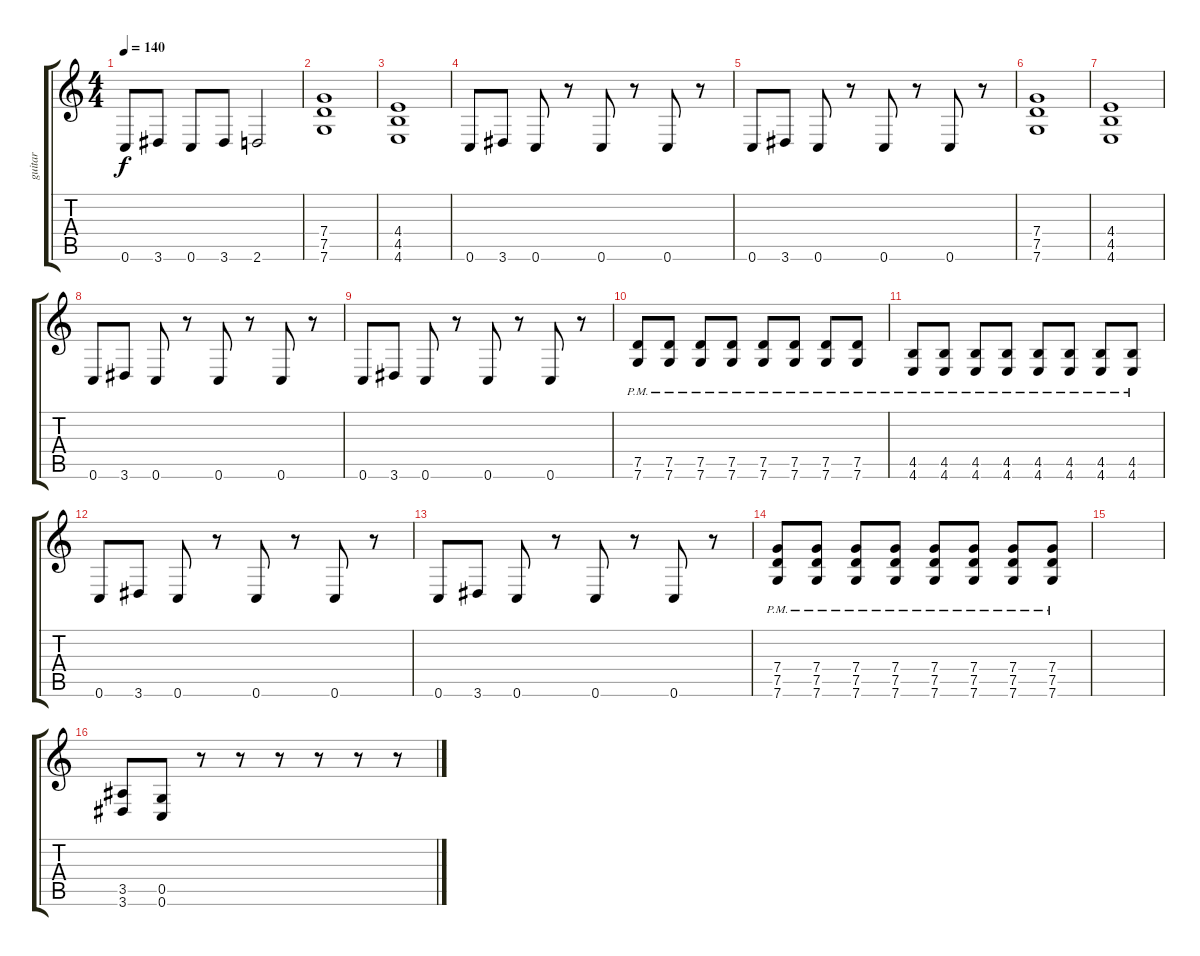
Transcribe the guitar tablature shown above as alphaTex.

\track ("guitar" "guitar") {instrument overdrivenguitar}
\staff {score tabs}
\tuning (D4 A3 F3 C3 G2 C2) {hide}
\ts (4 4)
\tempo 140
\clef g2
\ks c
0.6.8{dy f} 3.6.8 0.6.8 3.6.8 2.6.2 |
(7.4 7.5 7.6).1 |
(4.4 4.5 4.6).1 |
0.6.8 3.6.8 0.6.8 r.8 0.6.8 r.8 0.6.8 r.8 |
0.6.8 3.6.8 0.6.8 r.8 0.6.8 r.8 0.6.8 r.8 |
(7.4 7.5 7.6).1 |
(4.4 4.5 4.6).1 |
0.6.8 3.6.8 0.6.8 r.8 0.6.8 r.8 0.6.8 r.8 |
0.6.8 3.6.8 0.6.8 r.8 0.6.8 r.8 0.6.8 r.8 |
(7.5{pm} 7.6{pm}).8 (7.5{pm} 7.6{pm}).8 (7.5{pm} 7.6{pm}).8 (7.5{pm} 7.6{pm}).8 (7.5{pm} 7.6{pm}).8 (7.5{pm} 7.6{pm}).8 (7.5{pm} 7.6{pm}).8 (7.5{pm} 7.6{pm}).8 |
(4.5{pm} 4.6{pm}).8 (4.5{pm} 4.6{pm}).8 (4.5{pm} 4.6{pm}).8 (4.5{pm} 4.6{pm}).8 (4.5{pm} 4.6{pm}).8 (4.5{pm} 4.6{pm}).8 (4.5{pm} 4.6{pm}).8 (4.5{pm} 4.6{pm}).8 |
0.6.8 3.6.8 0.6.8 r.8 0.6.8 r.8 0.6.8 r.8 |
0.6.8 3.6.8 0.6.8 r.8 0.6.8 r.8 0.6.8 r.8 |
(7.4{pm} 7.5{pm} 7.6{pm}).8 (7.4{pm} 7.5{pm} 7.6{pm}).8 (7.4{pm} 7.5{pm} 7.6{pm}).8 (7.4{pm} 7.5{pm} 7.6{pm}).8 (7.4{pm} 7.5{pm} 7.6{pm}).8 (7.4{pm} 7.5{pm} 7.6{pm}).8 (7.4{pm} 7.5{pm} 7.6{pm}).8 (7.4{pm} 7.5{pm} 7.6{pm}).8 |
|
(3.5 3.6).8 (0.5 0.6).8 r.8 r.8 r.8 r.8 r.8 r.8
